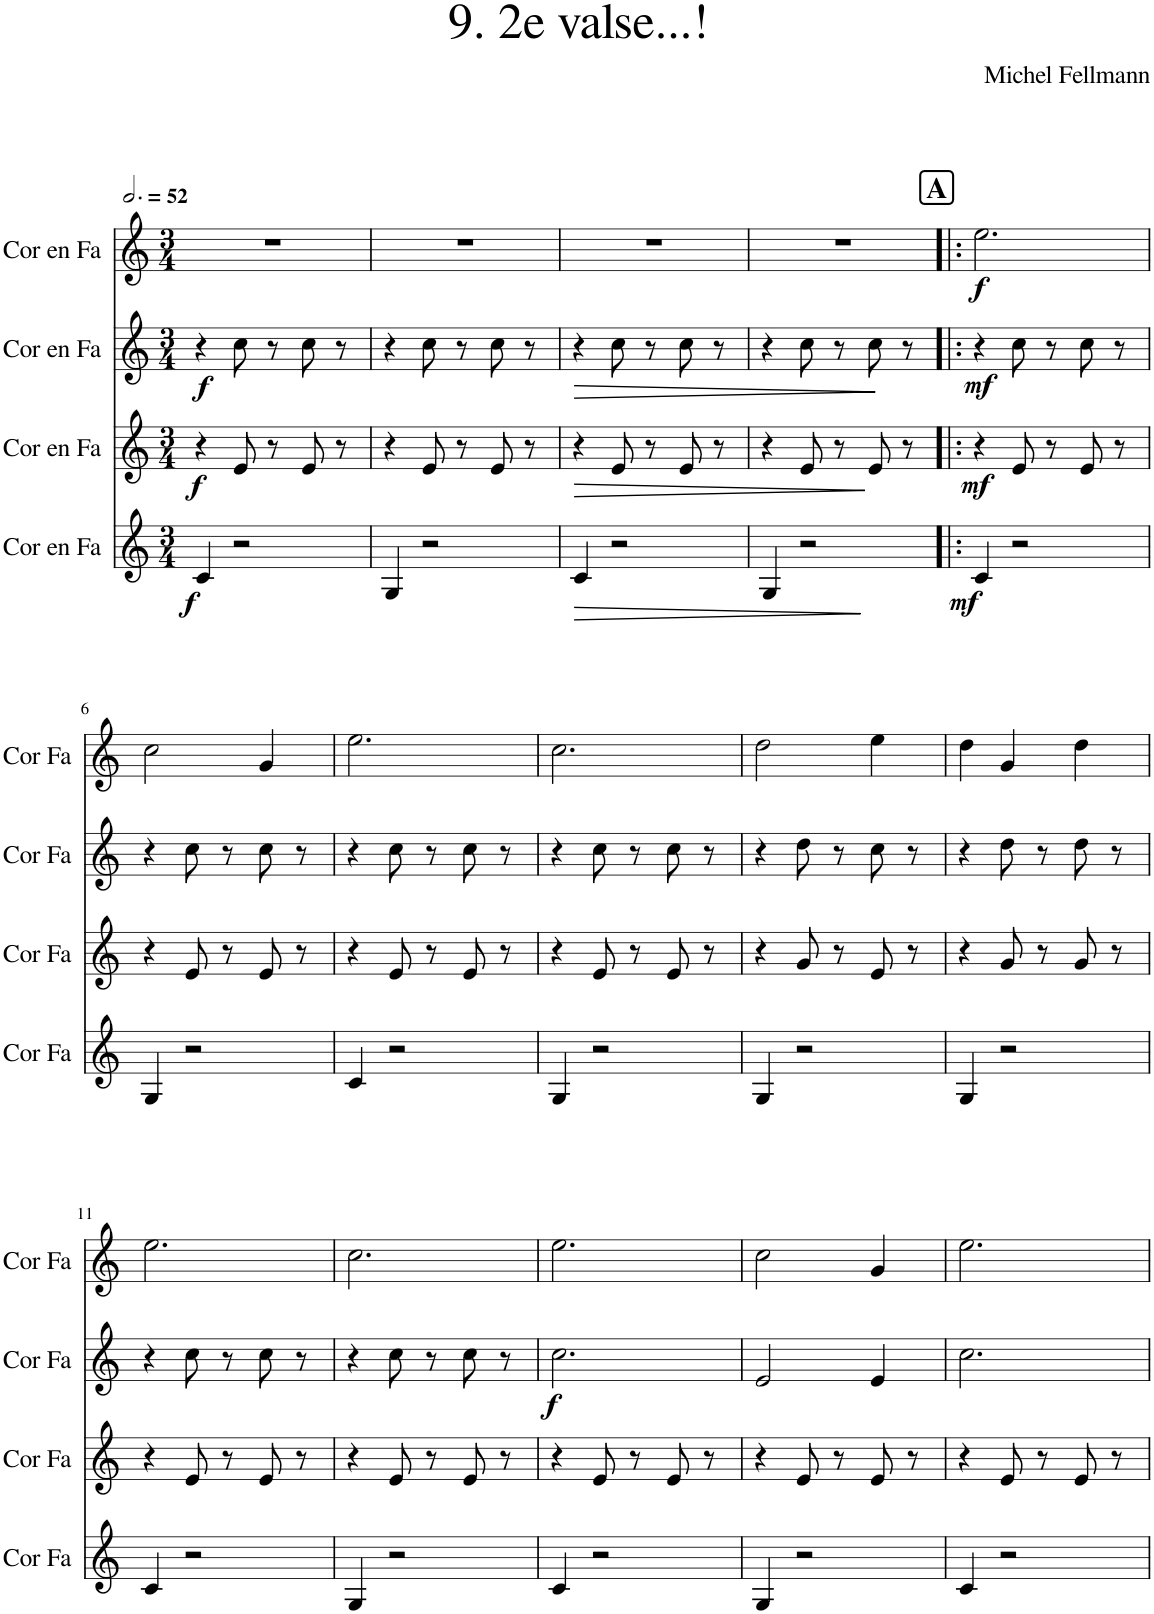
**kern	**dynam	**kern	**dynam	**kern	**dynam	**kern	**dynam
*part4	*part4	*part3	*part3	*part2	*part2	*part1	*part1
*staff4	*staff4	*staff3	*staff3	*staff2	*staff2	*staff1	*staff1
*I"Cor en Fa	*	*I"Cor en Fa	*	*I"Cor en Fa	*	*I"Cor en Fa	*
*I'Cor Fa	*	*I'Cor Fa	*	*I'Cor Fa	*	*I'Cor Fa	*
*clefG2	*	*clefG2	*	*clefG2	*	*clefG2	*
*Trd4c7	*	*Trd4c7	*	*Trd4c7	*	*Trd4c7	*
*k[]	*	*k[]	*	*k[]	*	*k[]	*
*M3/4	*	*M3/4	*	*M3/4	*	*M3/4	*
*MM156	*	*MM156	*	*MM156	*	*MM156	*
=1	=1	=1	=1	=1	=1	=1	=1
!	!LO:DY:b	!	!LO:DY:b	!	!LO:DY:b	!	!
4c/	f	4r	f	4r	f	2.r	.
2r	.	8e/	.	8cc\	.	.	.
.	.	8r	.	8r	.	.	.
.	.	8e/	.	8cc\	.	.	.
.	.	8r	.	8r	.	.	.
=2	=2	=2	=2	=2	=2	=2	=2
4G/	.	4r	.	4r	.	2.r	.
2r	.	8e/	.	8cc\	.	.	.
.	.	8r	.	8r	.	.	.
.	.	8e/	.	8cc\	.	.	.
.	.	8r	.	8r	.	.	.
=3	=3	=3	=3	=3	=3	=3	=3
!	!LO:HP:b	!	!LO:HP:b	!	!LO:HP:b	!	!
4c/	>	4r	>	4r	>	2.r	.
2r	.	8e/	.	8cc\	.	.	.
.	.	8r	.	8r	.	.	.
.	.	8e/	.	8cc\	.	.	.
.	.	8r	.	8r	.	.	.
.	]	.	]	.	]	.	.
=4	=4	=4	=4	=4	=4	=4	=4
4G/	.	4r	.	4r	.	2.r	.
2r	.	8e/	.	8cc\	.	.	.
.	.	8r	.	8r	.	.	.
.	.	8e/	.	8cc\	.	.	.
.	.	8r	.	8r	.	.	.
!!LO:REH:place=s1:a:B:cj:fs=14:t=A
=5!|:	=5!|:	=5!|:	=5!|:	=5!|:	=5!|:	=5!|:	=5!|:
!	!LO:DY:b	!	!LO:DY:b	!	!LO:DY:b	!	!LO:DY:b
4c/	mf	4r	mf	4r	mf	2.ee\	f
2r	.	8e/	.	8cc\	.	.	.
.	.	8r	.	8r	.	.	.
.	.	8e/	.	8cc\	.	.	.
.	.	8r	.	8r	.	.	.
!!LO:LB:g=z
=6	=6	=6	=6	=6	=6	=6	=6
4G/	.	4r	.	4r	.	2cc\	.
2r	.	8e/	.	8cc\	.	.	.
.	.	8r	.	8r	.	.	.
.	.	8e/	.	8cc\	.	4g/	.
.	.	8r	.	8r	.	.	.
=7	=7	=7	=7	=7	=7	=7	=7
4c/	.	4r	.	4r	.	2.ee\	.
2r	.	8e/	.	8cc\	.	.	.
.	.	8r	.	8r	.	.	.
.	.	8e/	.	8cc\	.	.	.
.	.	8r	.	8r	.	.	.
=8	=8	=8	=8	=8	=8	=8	=8
4G/	.	4r	.	4r	.	2.cc\	.
2r	.	8e/	.	8cc\	.	.	.
.	.	8r	.	8r	.	.	.
.	.	8e/	.	8cc\	.	.	.
.	.	8r	.	8r	.	.	.
=9	=9	=9	=9	=9	=9	=9	=9
4G/	.	4r	.	4r	.	2dd\	.
2r	.	8g/	.	8dd\	.	.	.
.	.	8r	.	8r	.	.	.
.	.	8e/	.	8cc\	.	4ee\	.
.	.	8r	.	8r	.	.	.
=10	=10	=10	=10	=10	=10	=10	=10
4G/	.	4r	.	4r	.	4dd\	.
2r	.	8g/	.	8dd\	.	4g/	.
.	.	8r	.	8r	.	.	.
.	.	8g/	.	8dd\	.	4dd\	.
.	.	8r	.	8r	.	.	.
!!LO:LB:g=z
=11	=11	=11	=11	=11	=11	=11	=11
4c/	.	4r	.	4r	.	2.ee\	.
2r	.	8e/	.	8cc\	.	.	.
.	.	8r	.	8r	.	.	.
.	.	8e/	.	8cc\	.	.	.
.	.	8r	.	8r	.	.	.
=12	=12	=12	=12	=12	=12	=12	=12
4G/	.	4r	.	4r	.	2.cc\	.
2r	.	8e/	.	8cc\	.	.	.
.	.	8r	.	8r	.	.	.
.	.	8e/	.	8cc\	.	.	.
.	.	8r	.	8r	.	.	.
=13	=13	=13	=13	=13	=13	=13	=13
!	!	!	!	!	!LO:DY:b	!	!
4c/	.	4r	.	2.cc\	f	2.ee\	.
2r	.	8e/	.	.	.	.	.
.	.	8r	.	.	.	.	.
.	.	8e/	.	.	.	.	.
.	.	8r	.	.	.	.	.
=14	=14	=14	=14	=14	=14	=14	=14
4G/	.	4r	.	2e/	.	2cc\	.
2r	.	8e/	.	.	.	.	.
.	.	8r	.	.	.	.	.
.	.	8e/	.	4e/	.	4g/	.
.	.	8r	.	.	.	.	.
=15	=15	=15	=15	=15	=15	=15	=15
4c/	.	4r	.	2.cc\	.	2.ee\	.
2r	.	8e/	.	.	.	.	.
.	.	8r	.	.	.	.	.
.	.	8e/	.	.	.	.	.
.	.	8r	.	.	.	.	.
=	=	=	=	=	=	=	=
*-	*-	*-	*-	*-	*-	*-	*-
